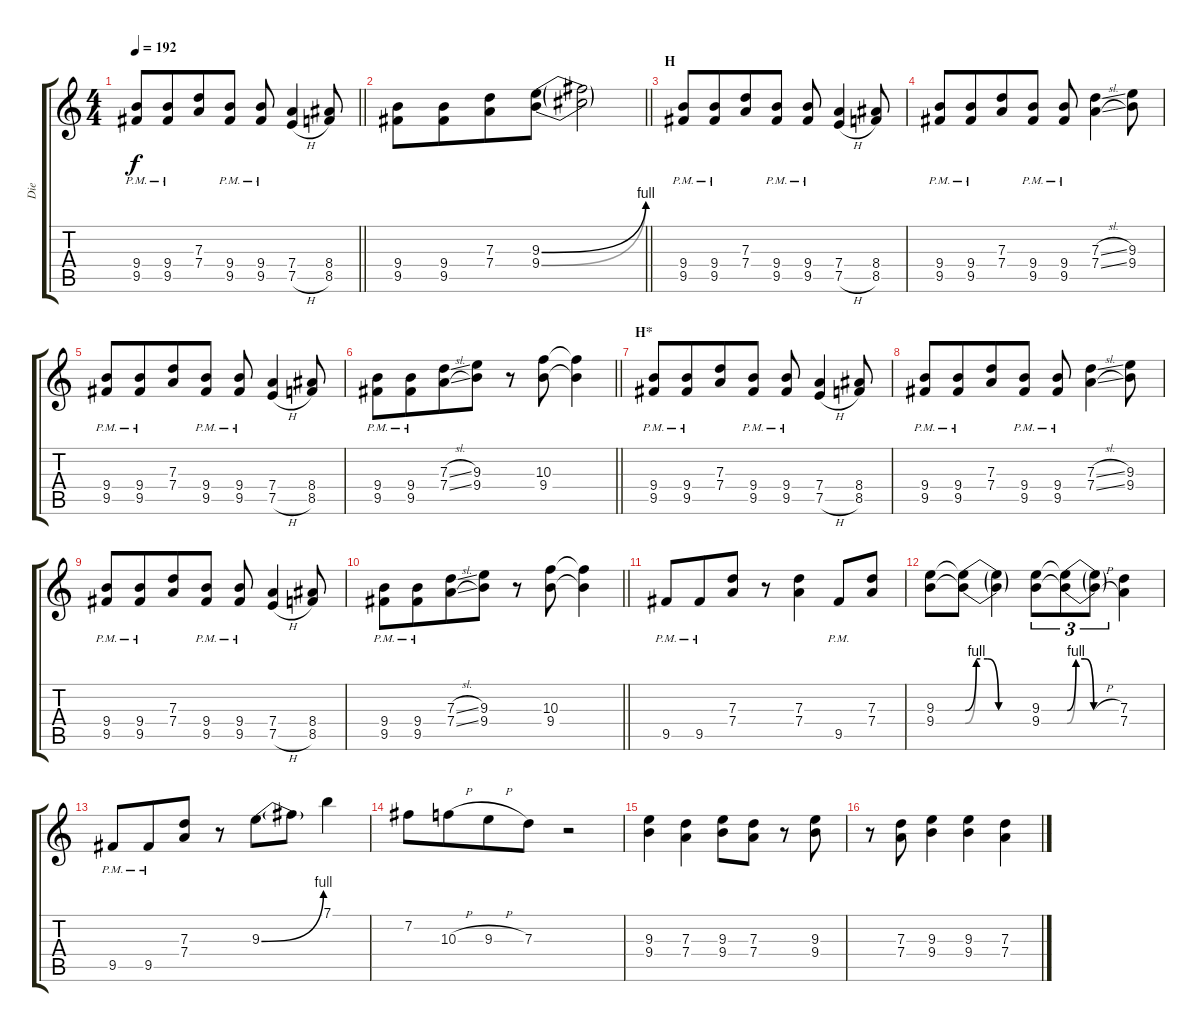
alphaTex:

\track ("Die" "Die") {instrument distortionguitar}
\staff {score tabs}
\tuning (E4 B3 G3 D3 A2 E2) {hide}
\ts (4 4)
\tempo 192
\clef g2
\barLineRight lightlight
\ks c
(9.4{pm} 9.5{pm}).8{dy f beam Up} (9.4{pm} 9.5{pm}).8{beam Up beam merge} (7.3 7.4).8{beam Up} (9.4{pm} 9.5{pm}).8{beam Up} (9.4{pm} 9.5{pm}).8 (7.4 7.5{h}).4 (8.4 8.5).8 |
\barLineRight lightlight
(9.4 9.5).8 (9.4 9.5).8{beam merge} (7.3 7.4).8 (9.3{be (bend 0 0 60 4)} 9.4{be (bend 0 0 60 4)}).8 (9.3{t} 9.4{t}).2 |
\section ("" "H")
(9.4{pm} 9.5{pm}).8{beam Up} (9.4{pm} 9.5{pm}).8{beam Up beam merge} (7.3 7.4).8{beam Up} (9.4{pm} 9.5{pm}).8{beam Up} (9.4{pm} 9.5{pm}).8 (7.4 7.5{h}).4 (8.4 8.5).8 |
(9.4{pm} 9.5{pm}).8{beam Up} (9.4{pm} 9.5{pm}).8{beam Up beam merge} (7.3 7.4).8{beam Up} (9.4{pm} 9.5{pm}).8{beam Up} (9.4{pm} 9.5{pm}).8 (7.3{sl} 7.4{sl}).4{beam Down} (9.3 9.4).8{beam Down} |
(9.4{pm} 9.5{pm}).8{beam Up} (9.4{pm} 9.5{pm}).8{beam Up beam merge} (7.3 7.4).8{beam Up} (9.4{pm} 9.5{pm}).8{beam Up} (9.4{pm} 9.5{pm}).8 (7.4 7.5{h}).4 (8.4 8.5).8 |
\barLineRight lightlight
(9.4{pm} 9.5{pm}).8 (9.4{pm} 9.5{pm}).8{beam merge} (7.3{sl} 7.4{sl}).8 (9.3 9.4).8 r.8 (10.3 9.4).8 (10.3{t} 9.4{t}).4 |
\section ("" "H*")
(9.4{pm} 9.5{pm}).8{beam Up} (9.4{pm} 9.5{pm}).8{beam Up beam merge} (7.3 7.4).8{beam Up} (9.4{pm} 9.5{pm}).8{beam Up} (9.4{pm} 9.5{pm}).8 (7.4 7.5{h}).4 (8.4 8.5).8 |
(9.4{pm} 9.5{pm}).8{beam Up} (9.4{pm} 9.5{pm}).8{beam Up beam merge} (7.3 7.4).8{beam Up} (9.4{pm} 9.5{pm}).8{beam Up} (9.4{pm} 9.5{pm}).8 (7.3{sl} 7.4{sl}).4{beam Down} (9.3 9.4).8{beam Down} |
(9.4{pm} 9.5{pm}).8{beam Up} (9.4{pm} 9.5{pm}).8{beam Up beam merge} (7.3 7.4).8{beam Up} (9.4{pm} 9.5{pm}).8{beam Up} (9.4{pm} 9.5{pm}).8 (7.4 7.5{h}).4 (8.4 8.5).8 |
\barLineRight lightlight
(9.4{pm} 9.5{pm}).8 (9.4{pm} 9.5{pm}).8{beam merge} (7.3{sl} 7.4{sl}).8 (9.3 9.4).8 r.8 (10.3 9.4).8 (10.3{t} 9.4{t}).4 |
9.5{pm}.8 9.5{pm}.8{beam merge} (7.3 7.4).8 r.8 (7.3 7.4).4 9.5{pm}.8 (7.3 7.4).8 |
(9.3 9.4).8 (9.3{be (custom 0 0 10 4 20 4 30 0 60 0) t} 9.4{be (custom 0 0 10 4 20 4 30 0 60 0) t}).8 (9.3{t} 9.4{t}).4 (9.3 9.4).8{tu (3 2)} (9.3{be (custom 0 0 10 4 20 4 30 0 60 0) t} 9.4{be (custom 0 0 10 4 20 4 30 0 60 0) t}).8{tu (3 2)} (9.3{h t} 9.4{h t}).8{tu (3 2)} (7.3 7.4).4 |
9.5{pm}.8 9.5{pm}.8{beam merge} (7.3 7.4).8 r.8 9.3{be (bend 0 0 60 4)}.8 9.3{t}.8 7.1.4 |
7.2.8 10.3{h}.8{beam merge} 9.3{h}.8 7.3.8 r.2 |
(9.3 9.4).4 (7.3 7.4).4 (9.3 9.4).8 (7.3 7.4).8 r.8 (9.3 9.4).8 |
r.8 (7.3 7.4).8 (9.3 9.4).4 (9.3 9.4).4 (7.3 7.4).4
